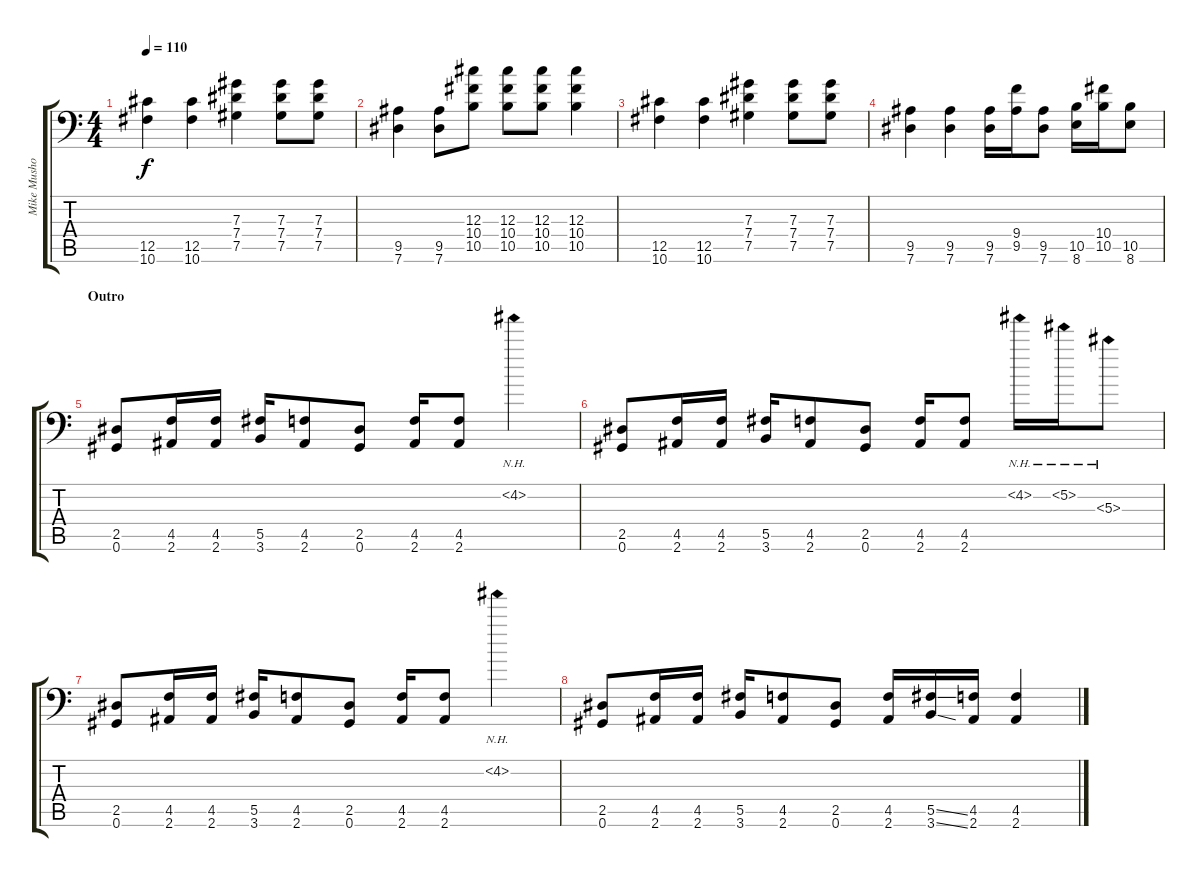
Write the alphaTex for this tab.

\track ("Mike Mushok Fills" "Mike Musho") {instrument electricguitarclean}
\staff {score tabs}
\tuning (Bb3 Gb3 Db3 Ab2 Db2 Ab1) {hide}
\ts (4 4)
\tempo 110
\clef f4
\ks c
(12.5 10.6).4{dy f} (12.5 10.6).4 (7.3 7.4 7.5).4 (7.3 7.4 7.5).8 (7.3 7.4 7.5).8 |
(9.5 7.6).4 (9.5 7.6).8 (12.3 10.4 10.5).8 (12.3 10.4 10.5).8 (12.3 10.4 10.5).8 (12.3 10.4 10.5).4 |
(12.5 10.6).4 (12.5 10.6).4 (7.3 7.4 7.5).4 (7.3 7.4 7.5).8 (7.3 7.4 7.5).8 |
(9.5 7.6).4 (9.5 7.6).4 (9.5 7.6).16 (9.4 9.5).16 (9.5 7.6).8 (10.5 8.6).16 (10.4 10.5).16 (10.5 8.6).8 |
\section ("" "Outro")
(2.5 0.6).8 (4.5 2.6).16 (4.5 2.6).16 (5.5 3.6).16 (4.5 2.6).8 (2.5 0.6).8 (4.5 2.6).16 (4.5 2.6).8 4.2{nh}.4 |
(2.5 0.6).8 (4.5 2.6).16 (4.5 2.6).16 (5.5 3.6).16 (4.5 2.6).8 (2.5 0.6).8 (4.5 2.6).16 (4.5 2.6).8 4.2{nh}.16 5.2{nh}.16 5.3{nh}.8 |
(2.5 0.6).8 (4.5 2.6).16 (4.5 2.6).16 (5.5 3.6).16 (4.5 2.6).8 (2.5 0.6).8 (4.5 2.6).16 (4.5 2.6).8 4.2{nh}.4 |
(2.5 0.6).8 (4.5 2.6).16 (4.5 2.6).16 (5.5 3.6).16 (4.5 2.6).8 (2.5 0.6).8 (4.5 2.6).16 (5.5{ss} 3.6{ss}).16 (4.5 2.6).16 (4.5 2.6).4
